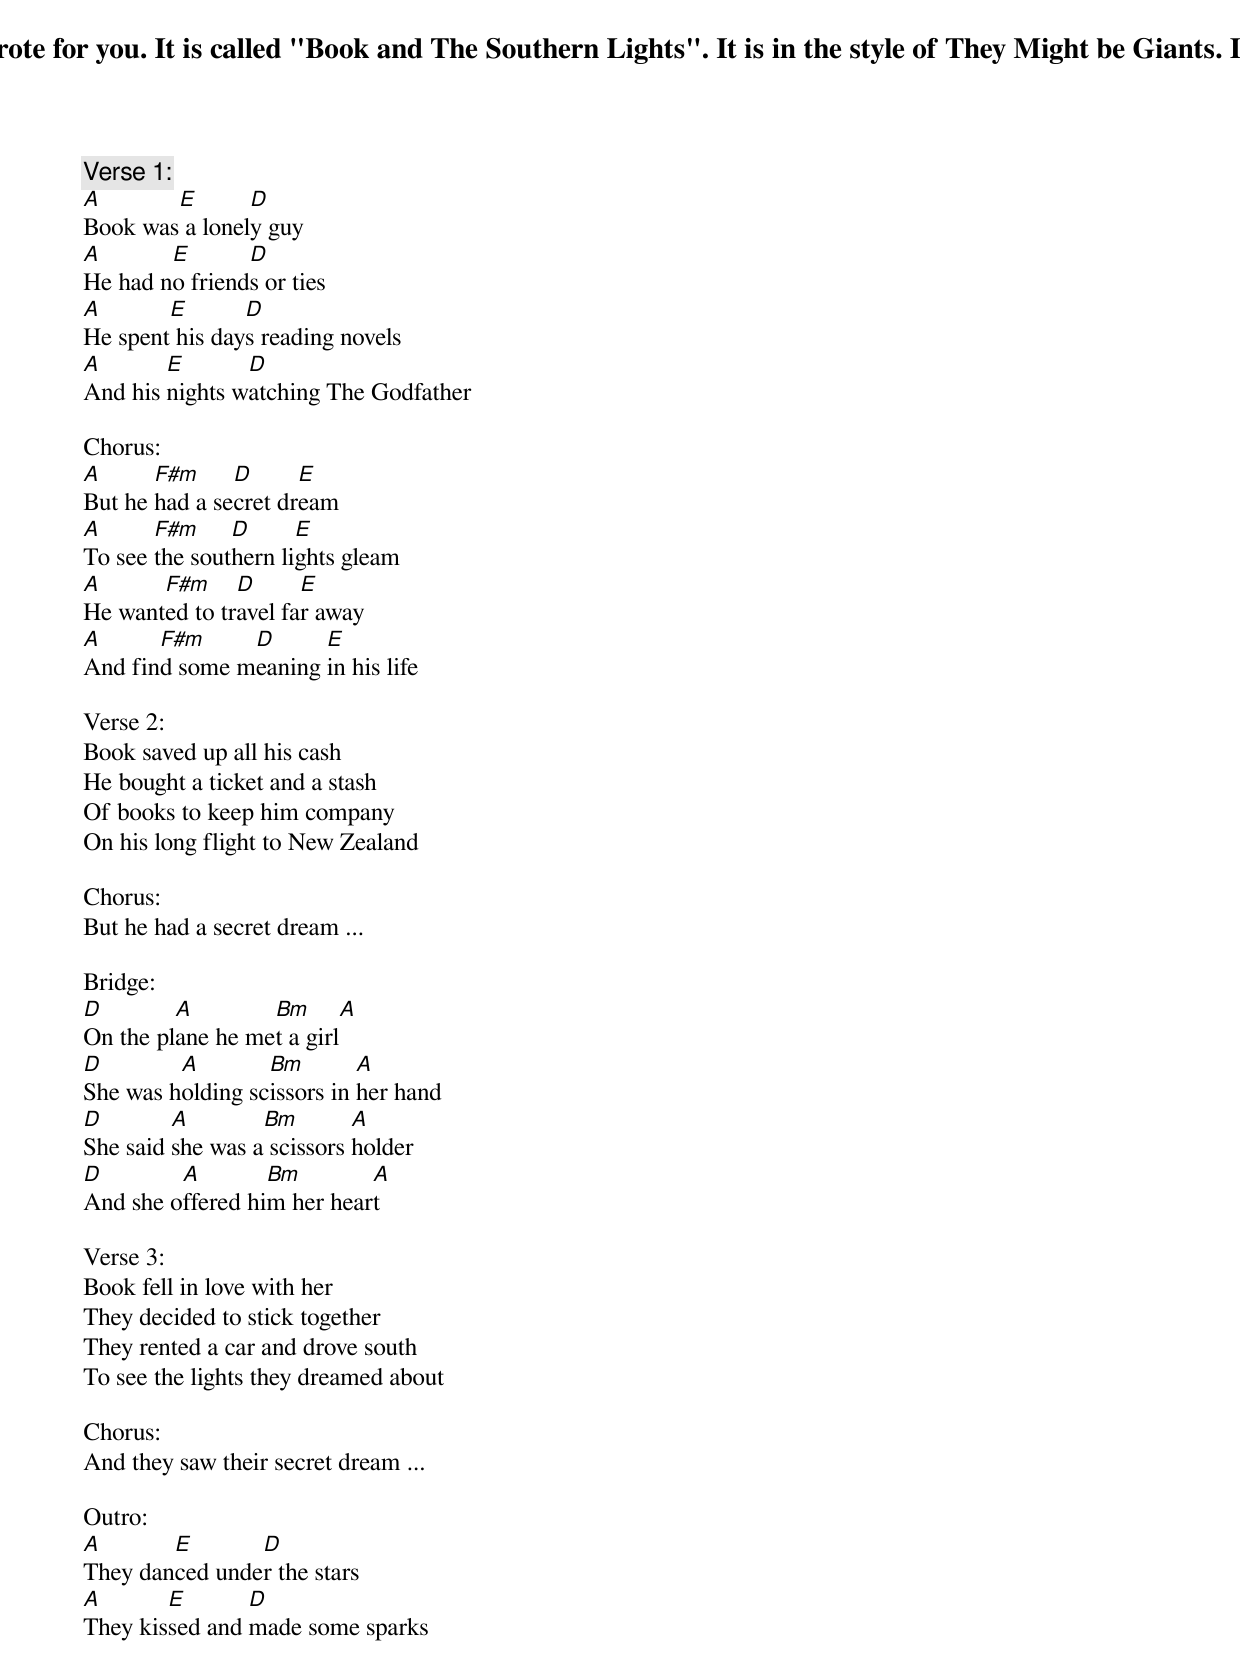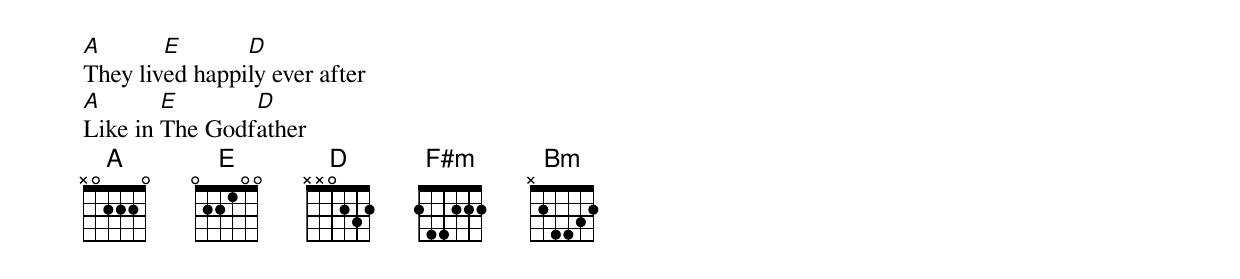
Here is a song I wrote for you. It is called "Book and The Southern Lights". It is in the style of They Might be Giants. I hope you enjoy it.

Verse 1:
A       E       D
Book was a lonely guy
A       E       D
He had no friends or ties
A       E       D
He spent his days reading novels
A       E       D
And his nights watching The Godfather

Chorus:
A      F#m     D      E
But he had a secret dream
A      F#m     D      E
To see the southern lights gleam
A      F#m     D      E
He wanted to travel far away
A      F#m     D      E
And find some meaning in his life

Verse 2:
Book saved up all his cash
He bought a ticket and a stash
Of books to keep him company
On his long flight to New Zealand

Chorus:
But he had a secret dream ...

Bridge:
D        A        Bm        A
On the plane he met a girl
D        A        Bm        A
She was holding scissors in her hand
D        A        Bm        A
She said she was a scissors holder
D        A        Bm        A
And she offered him her heart

Verse 3:
Book fell in love with her
They decided to stick together
They rented a car and drove south
To see the lights they dreamed about

Chorus:
And they saw their secret dream ...

Outro:
A       E       D
They danced under the stars
A       E       D
They kissed and made some sparks
A       E       D
They lived happily ever after
A       E       D
Like in The Godfather
